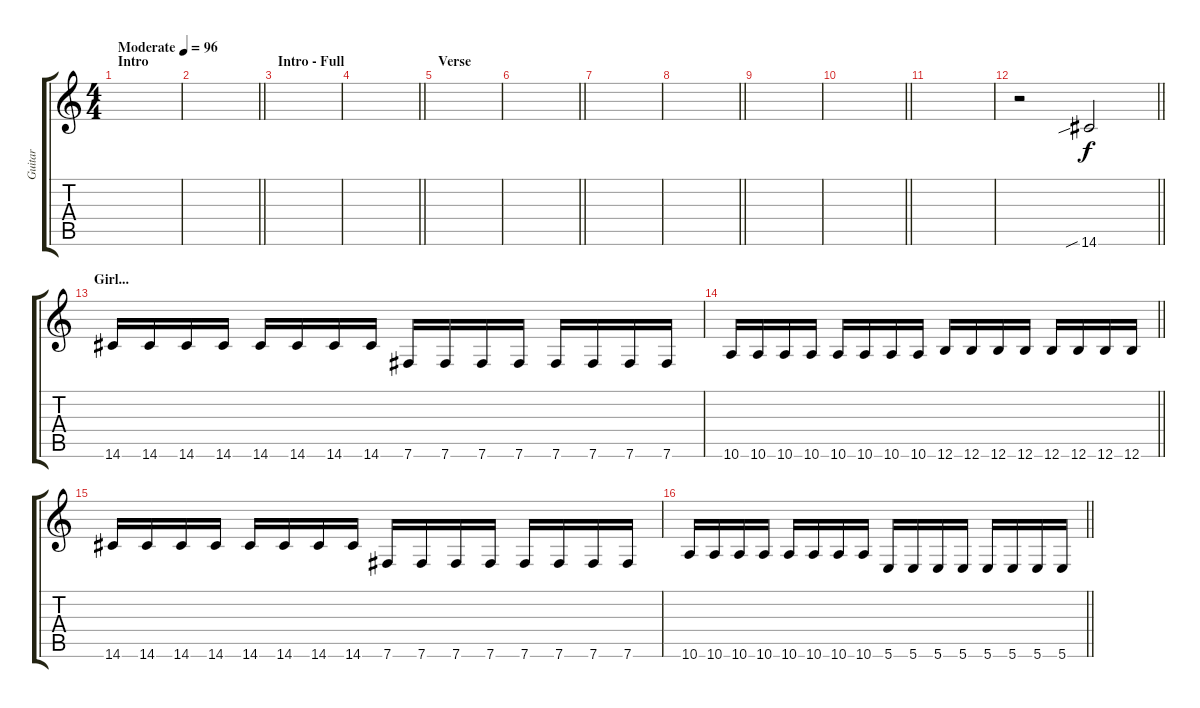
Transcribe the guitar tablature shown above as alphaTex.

\track ("Guitar" "Guitar") {instrument distortionguitar}
\staff {score tabs}
\tuning (Db4 Ab3 E3 B2 Gb2 B1) {hide}
\ts (4 4)
\section ("" "Intro")
\tempo (96 "Moderate")
\clef g2
\ks c
|
\barLineRight lightlight
|
\section ("" "Intro - Full")
|
\barLineRight lightlight
|
\section ("" "Verse")
|
\barLineRight lightlight
|
|
\barLineRight lightlight
|
|
\barLineRight lightlight
|
|
\barLineRight lightlight
r.2 14.6{sib}.2 |
\section ("" "Girl...")
14.6.16 14.6.16 14.6.16 14.6.16 14.6.16 14.6.16 14.6.16 14.6.16 7.6.16 7.6.16 7.6.16 7.6.16 7.6.16 7.6.16 7.6.16 7.6.16 |
\barLineRight lightlight
10.6.16 10.6.16 10.6.16 10.6.16 10.6.16 10.6.16 10.6.16 10.6.16 12.6.16 12.6.16 12.6.16 12.6.16 12.6.16 12.6.16 12.6.16 12.6.16 |
14.6.16 14.6.16 14.6.16 14.6.16 14.6.16 14.6.16 14.6.16 14.6.16 7.6.16 7.6.16 7.6.16 7.6.16 7.6.16 7.6.16 7.6.16 7.6.16 |
\barLineRight lightlight
10.6.16 10.6.16 10.6.16 10.6.16 10.6.16 10.6.16 10.6.16 10.6.16 5.6.16 5.6.16 5.6.16 5.6.16 5.6.16 5.6.16 5.6.16 5.6.16
